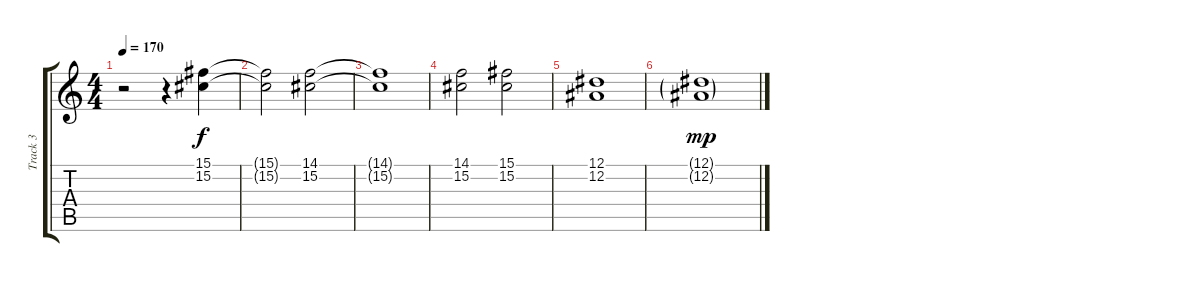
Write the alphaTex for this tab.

\track ("Track 3" "Track 3") {instrument stringensemble1}
\staff {score tabs}
\tuning (Eb4 Bb3 Gb3 Db3 Ab2 Eb2) {hide}
\ts (4 4)
\tempo 170
\clef g2
\ks c
r.2{dy f} r.4 (15.1 15.2).4 |
(15.1{t} 15.2{t}).2 (14.1 15.2).2 |
(14.1{t} 15.2{t}).1 |
(14.1 15.2).2 (15.1 15.2).2 |
(12.1 12.2).1 |
(12.1{g} 12.2{g}).1{dy mp}
